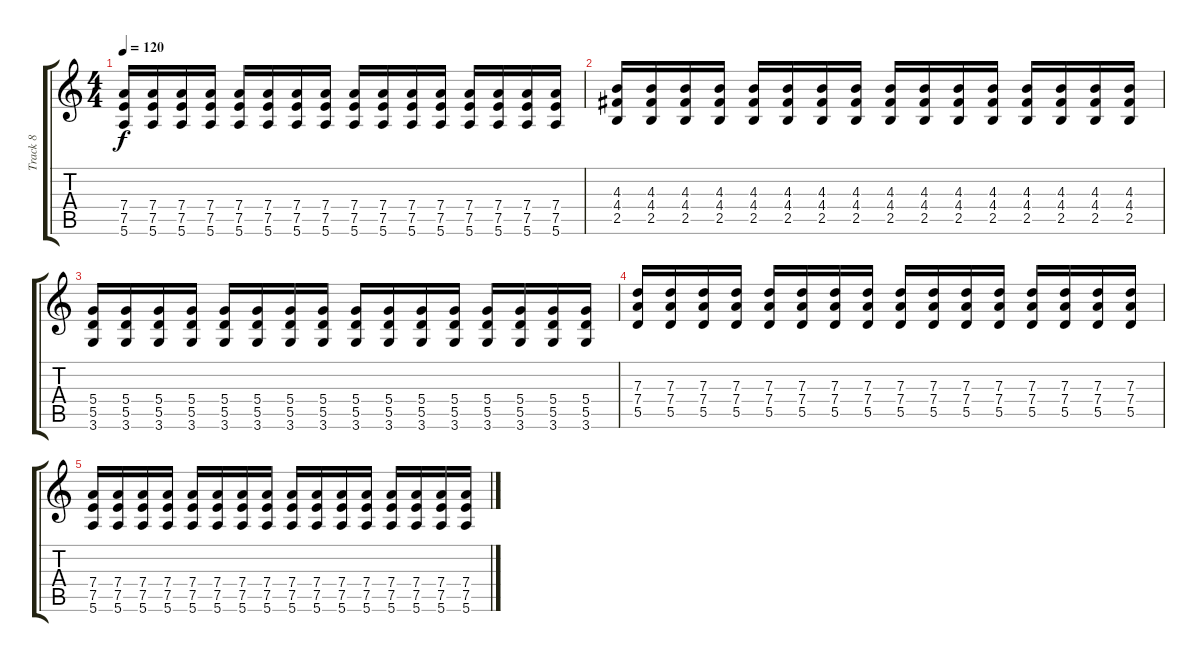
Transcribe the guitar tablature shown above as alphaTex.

\track ("Track 8" "Track 8") {instrument overdrivenguitar}
\staff {score tabs}
\tuning (E4 B3 G3 D3 A2 E2) {hide}
\ts (4 4)
\tempo 120
\clef g2
\ks c
(7.4 7.5 5.6).16{dy f} (7.4 7.5 5.6).16 (7.4 7.5 5.6).16 (7.4 7.5 5.6).16 (7.4 7.5 5.6).16 (7.4 7.5 5.6).16 (7.4 7.5 5.6).16 (7.4 7.5 5.6).16 (7.4 7.5 5.6).16 (7.4 7.5 5.6).16 (7.4 7.5 5.6).16 (7.4 7.5 5.6).16 (7.4 7.5 5.6).16 (7.4 7.5 5.6).16 (7.4 7.5 5.6).16 (7.4 7.5 5.6).16 |
(4.3 4.4 2.5).16 (4.3 4.4 2.5).16 (4.3 4.4 2.5).16 (4.3 4.4 2.5).16 (4.3 4.4 2.5).16 (4.3 4.4 2.5).16 (4.3 4.4 2.5).16 (4.3 4.4 2.5).16 (4.3 4.4 2.5).16 (4.3 4.4 2.5).16 (4.3 4.4 2.5).16 (4.3 4.4 2.5).16 (4.3 4.4 2.5).16 (4.3 4.4 2.5).16 (4.3 4.4 2.5).16 (4.3 4.4 2.5).16 |
(5.4 5.5 3.6).16 (5.4 5.5 3.6).16 (5.4 5.5 3.6).16 (5.4 5.5 3.6).16 (5.4 5.5 3.6).16 (5.4 5.5 3.6).16 (5.4 5.5 3.6).16 (5.4 5.5 3.6).16 (5.4 5.5 3.6).16 (5.4 5.5 3.6).16 (5.4 5.5 3.6).16 (5.4 5.5 3.6).16 (5.4 5.5 3.6).16 (5.4 5.5 3.6).16 (5.4 5.5 3.6).16 (5.4 5.5 3.6).16 |
(7.3 7.4 5.5).16 (7.3 7.4 5.5).16 (7.3 7.4 5.5).16 (7.3 7.4 5.5).16 (7.3 7.4 5.5).16 (7.3 7.4 5.5).16 (7.3 7.4 5.5).16 (7.3 7.4 5.5).16 (7.3 7.4 5.5).16 (7.3 7.4 5.5).16 (7.3 7.4 5.5).16 (7.3 7.4 5.5).16 (7.3 7.4 5.5).16 (7.3 7.4 5.5).16 (7.3 7.4 5.5).16 (7.3 7.4 5.5).16 |
(7.4 7.5 5.6).16 (7.4 7.5 5.6).16 (7.4 7.5 5.6).16 (7.4 7.5 5.6).16 (7.4 7.5 5.6).16 (7.4 7.5 5.6).16 (7.4 7.5 5.6).16 (7.4 7.5 5.6).16 (7.4 7.5 5.6).16 (7.4 7.5 5.6).16 (7.4 7.5 5.6).16 (7.4 7.5 5.6).16 (7.4 7.5 5.6).16 (7.4 7.5 5.6).16 (7.4 7.5 5.6).16 (7.4 7.5 5.6).16
